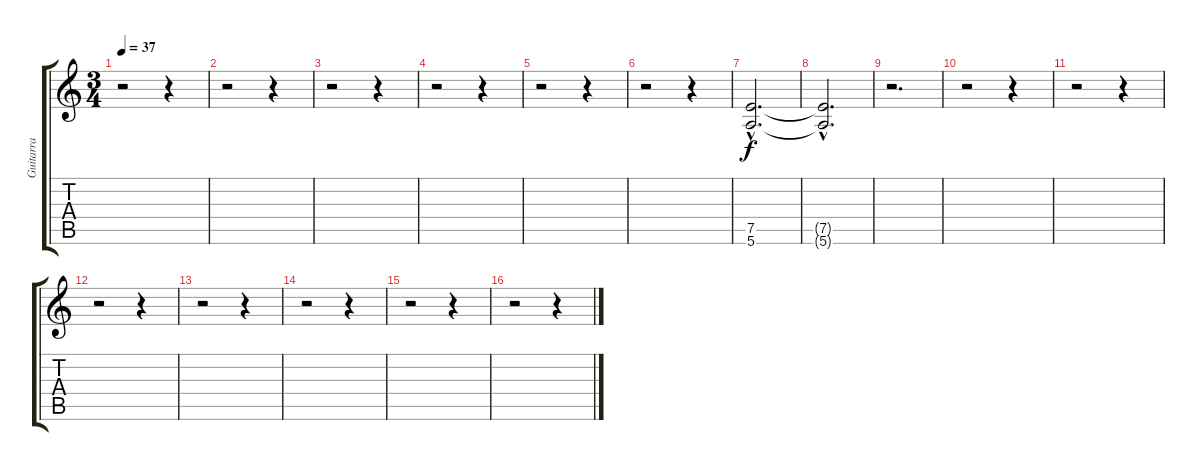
\track ("Guitarra" "Guitarra") {instrument distortionguitar}
\staff {score tabs}
\tuning (E4 B3 G3 D3 A2 E2) {hide}
\ts (3 4)
\tempo 37
\clef g2
\ks c
r.2{dy f} r.4 |
r.2 r.4 |
r.2 r.4 |
r.2 r.4 |
r.2 r.4 |
r.2 r.4 |
(7.5{hac} 5.6{hac}).2{d volume 4} |
(7.5{hac t} 5.6{hac t}).2{d} |
r.2{d volume 16} |
r.2 r.4 |
r.2 r.4 |
r.2 r.4 |
r.2 r.4 |
r.2 r.4 |
r.2 r.4 |
r.2 r.4
